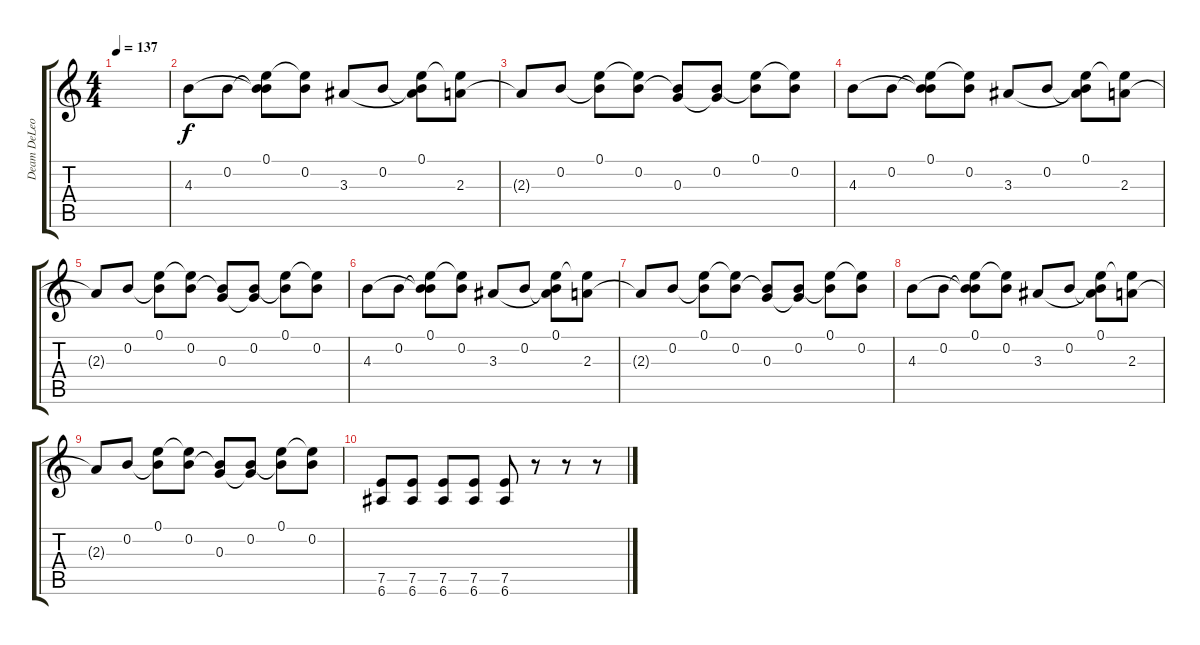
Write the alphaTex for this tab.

\track ("Deam DeLeo 3rd Guitar" "Deam DeLeo") {instrument overdrivenguitar}
\staff {score tabs}
\tuning (E4 B3 G3 D3 A2 E2) {hide}
\ts (4 4)
\tempo 137
\clef g2
\ks c
|
4.3.8 0.2.8 (0.1 0.2{t} 4.3{t}).8 (0.1{t} 0.2).8 3.3.8 0.2.8 (0.1 0.2{t} 3.3{t}).8 (0.1{t} 2.3).8 |
2.3{t}.8 0.2.8 (0.1 0.2{t}).8 (0.1{t} 0.2).8 (0.2{t} 0.3).8 (0.2 0.3{t}).8 (0.1 0.2{t}).8 (0.1{t} 0.2).8 |
4.3.8 0.2.8 (0.1 0.2{t} 4.3{t}).8 (0.1{t} 0.2).8 3.3.8 0.2.8 (0.1 0.2{t} 3.3{t}).8 (0.1{t} 2.3).8 |
2.3{t}.8 0.2.8 (0.1 0.2{t}).8 (0.1{t} 0.2).8 (0.2{t} 0.3).8 (0.2 0.3{t}).8 (0.1 0.2{t}).8 (0.1{t} 0.2).8 |
4.3.8 0.2.8 (0.1 0.2{t} 4.3{t}).8 (0.1{t} 0.2).8 3.3.8 0.2.8 (0.1 0.2{t} 3.3{t}).8 (0.1{t} 2.3).8 |
2.3{t}.8 0.2.8 (0.1 0.2{t}).8 (0.1{t} 0.2).8 (0.2{t} 0.3).8 (0.2 0.3{t}).8 (0.1 0.2{t}).8 (0.1{t} 0.2).8 |
4.3.8 0.2.8 (0.1 0.2{t} 4.3{t}).8 (0.1{t} 0.2).8 3.3.8 0.2.8 (0.1 0.2{t} 3.3{t}).8 (0.1{t} 2.3).8 |
2.3{t}.8 0.2.8 (0.1 0.2{t}).8 (0.1{t} 0.2).8 (0.2{t} 0.3).8 (0.2 0.3{t}).8 (0.1 0.2{t}).8 (0.1{t} 0.2).8 |
(7.5 6.6).8 (7.5 6.6).8 (7.5 6.6).8 (7.5 6.6).8 (7.5 6.6).8 r.8 r.8 r.8
